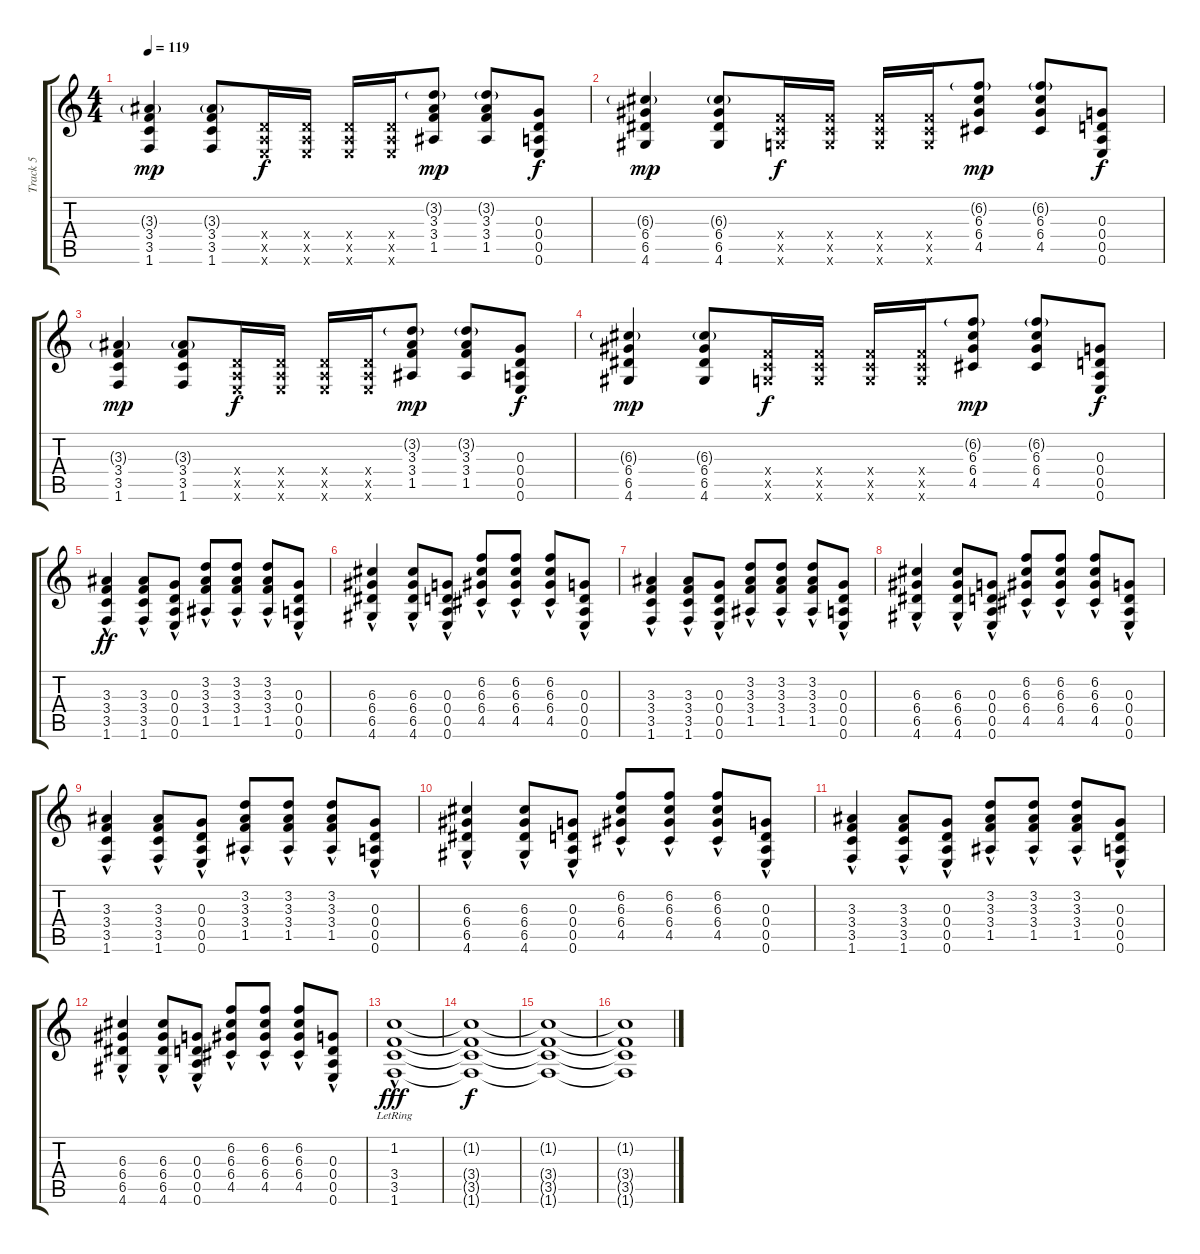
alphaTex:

\track ("Track 5" "Track 5") {instrument overdrivenguitar}
\staff {score tabs}
\tuning (E4 B3 G3 D3 A2 E2) {hide}
\ts (4 4)
\tempo 119
\clef g2
\ks c
(3.3{g} 3.4 3.5 1.6).4{dy mp} (3.3{g} 3.4 3.5 1.6).8 (0.4{x} 0.5{x} 0.6{x}).16{dy f} (0.4{x} 0.5{x} 0.6{x}).16 (0.4{x} 0.5{x} 0.6{x}).16 (0.4{x} 0.5{x} 0.6{x}).16 (3.2{g} 3.3 3.4 1.5).8{dy mp} (3.2{g} 3.3 3.4 1.5).8 (0.3 0.4 0.5 0.6).8{dy f} |
(6.3{g} 6.4 6.5 4.6).4{dy mp} (6.3{g} 6.4 6.5 4.6).8 (3.4{x} 3.5{x} 3.6{x}).16{dy f} (3.4{x} 3.5{x} 3.6{x}).16 (3.4{x} 3.5{x} 3.6{x}).16 (3.4{x} 3.5{x} 3.6{x}).16 (6.2{g} 6.3 6.4 4.5).8{dy mp} (6.2{g} 6.3 6.4 4.5).8 (0.3 0.4 0.5 0.6).8{dy f} |
(3.3{g} 3.4 3.5 1.6).4{dy mp} (3.3{g} 3.4 3.5 1.6).8 (0.4{x} 0.5{x} 0.6{x}).16{dy f} (0.4{x} 0.5{x} 0.6{x}).16 (0.4{x} 0.5{x} 0.6{x}).16 (0.4{x} 0.5{x} 0.6{x}).16 (3.2{g} 3.3 3.4 1.5).8{dy mp} (3.2{g} 3.3 3.4 1.5).8 (0.3 0.4 0.5 0.6).8{dy f} |
(6.3{g} 6.4 6.5 4.6).4{dy mp} (6.3{g} 6.4 6.5 4.6).8 (3.4{x} 3.5{x} 3.6{x}).16{dy f} (3.4{x} 3.5{x} 3.6{x}).16 (3.4{x} 3.5{x} 3.6{x}).16 (3.4{x} 3.5{x} 3.6{x}).16 (6.2{g} 6.3 6.4 4.5).8{dy mp} (6.2{g} 6.3 6.4 4.5).8 (0.3 0.4 0.5 0.6).8{dy f} |
(3.3 3.4{hac} 3.5{hac} 1.6{hac}).4{dy ff} (3.3 3.4{hac} 3.5{hac} 1.6{hac}).8 (0.3{hac} 0.4{hac} 0.5{hac} 0.6{hac}).8 (3.2 3.3{hac} 3.4{hac} 1.5{hac}).8 (3.2 3.3{hac} 3.4{hac} 1.5{hac}).8 (3.2 3.3{hac} 3.4{hac} 1.5{hac}).8 (0.3{hac} 0.4{hac} 0.5{hac} 0.6{hac}).8 |
(6.3 6.4{hac} 6.5{hac} 4.6{hac}).4 (6.3 6.4{hac} 6.5{hac} 4.6{hac}).8 (0.3{hac} 0.4{hac} 0.5{hac} 0.6{hac}).8 (6.2 6.3{hac} 6.4{hac} 4.5{hac}).8 (6.2 6.3{hac} 6.4{hac} 4.5{hac}).8 (6.2 6.3{hac} 6.4{hac} 4.5{hac}).8 (0.3{hac} 0.4{hac} 0.5{hac} 0.6{hac}).8 |
(3.3 3.4{hac} 3.5{hac} 1.6{hac}).4 (3.3 3.4{hac} 3.5{hac} 1.6{hac}).8 (0.3{hac} 0.4{hac} 0.5{hac} 0.6{hac}).8 (3.2 3.3{hac} 3.4{hac} 1.5{hac}).8 (3.2 3.3{hac} 3.4{hac} 1.5{hac}).8 (3.2 3.3{hac} 3.4{hac} 1.5{hac}).8 (0.3{hac} 0.4{hac} 0.5{hac} 0.6{hac}).8 |
(6.3 6.4{hac} 6.5{hac} 4.6{hac}).4 (6.3 6.4{hac} 6.5{hac} 4.6{hac}).8 (0.3{hac} 0.4{hac} 0.5{hac} 0.6{hac}).8 (6.2 6.3{hac} 6.4{hac} 4.5{hac}).8 (6.2 6.3{hac} 6.4{hac} 4.5{hac}).8 (6.2 6.3{hac} 6.4{hac} 4.5{hac}).8 (0.3{hac} 0.4{hac} 0.5{hac} 0.6{hac}).8 |
(3.3 3.4{hac} 3.5{hac} 1.6{hac}).4 (3.3 3.4{hac} 3.5{hac} 1.6{hac}).8 (0.3{hac} 0.4{hac} 0.5{hac} 0.6{hac}).8 (3.2 3.3{hac} 3.4{hac} 1.5{hac}).8 (3.2 3.3{hac} 3.4{hac} 1.5{hac}).8 (3.2 3.3{hac} 3.4{hac} 1.5{hac}).8 (0.3{hac} 0.4{hac} 0.5{hac} 0.6{hac}).8 |
(6.3 6.4{hac} 6.5{hac} 4.6{hac}).4 (6.3 6.4{hac} 6.5{hac} 4.6{hac}).8 (0.3{hac} 0.4{hac} 0.5{hac} 0.6{hac}).8 (6.2 6.3{hac} 6.4{hac} 4.5{hac}).8 (6.2 6.3{hac} 6.4{hac} 4.5{hac}).8 (6.2 6.3{hac} 6.4{hac} 4.5{hac}).8 (0.3{hac} 0.4{hac} 0.5{hac} 0.6{hac}).8 |
(3.3 3.4{hac} 3.5{hac} 1.6{hac}).4 (3.3 3.4{hac} 3.5{hac} 1.6{hac}).8 (0.3{hac} 0.4{hac} 0.5{hac} 0.6{hac}).8 (3.2 3.3{hac} 3.4{hac} 1.5{hac}).8 (3.2 3.3{hac} 3.4{hac} 1.5{hac}).8 (3.2 3.3{hac} 3.4{hac} 1.5{hac}).8 (0.3{hac} 0.4{hac} 0.5{hac} 0.6{hac}).8 |
(6.3 6.4{hac} 6.5{hac} 4.6{hac}).4 (6.3 6.4{hac} 6.5{hac} 4.6{hac}).8 (0.3{hac} 0.4{hac} 0.5{hac} 0.6{hac}).8 (6.2 6.3{hac} 6.4{hac} 4.5{hac}).8 (6.2 6.3{hac} 6.4{hac} 4.5{hac}).8 (6.2 6.3{hac} 6.4{hac} 4.5{hac}).8 (0.3{hac} 0.4{hac} 0.5{hac} 0.6{hac}).8 |
(1.2{hac} 3.4{hac lr} 3.5{hac lr} 1.6{hac lr}).1{dy fff} |
(1.2{t} 3.4{t} 3.5{t} 1.6{t}).1{dy f} |
(1.2{t} 3.4{t} 3.5{t} 1.6{t}).1 |
(1.2{t} 3.4{t} 3.5{t} 1.6{t}).1
